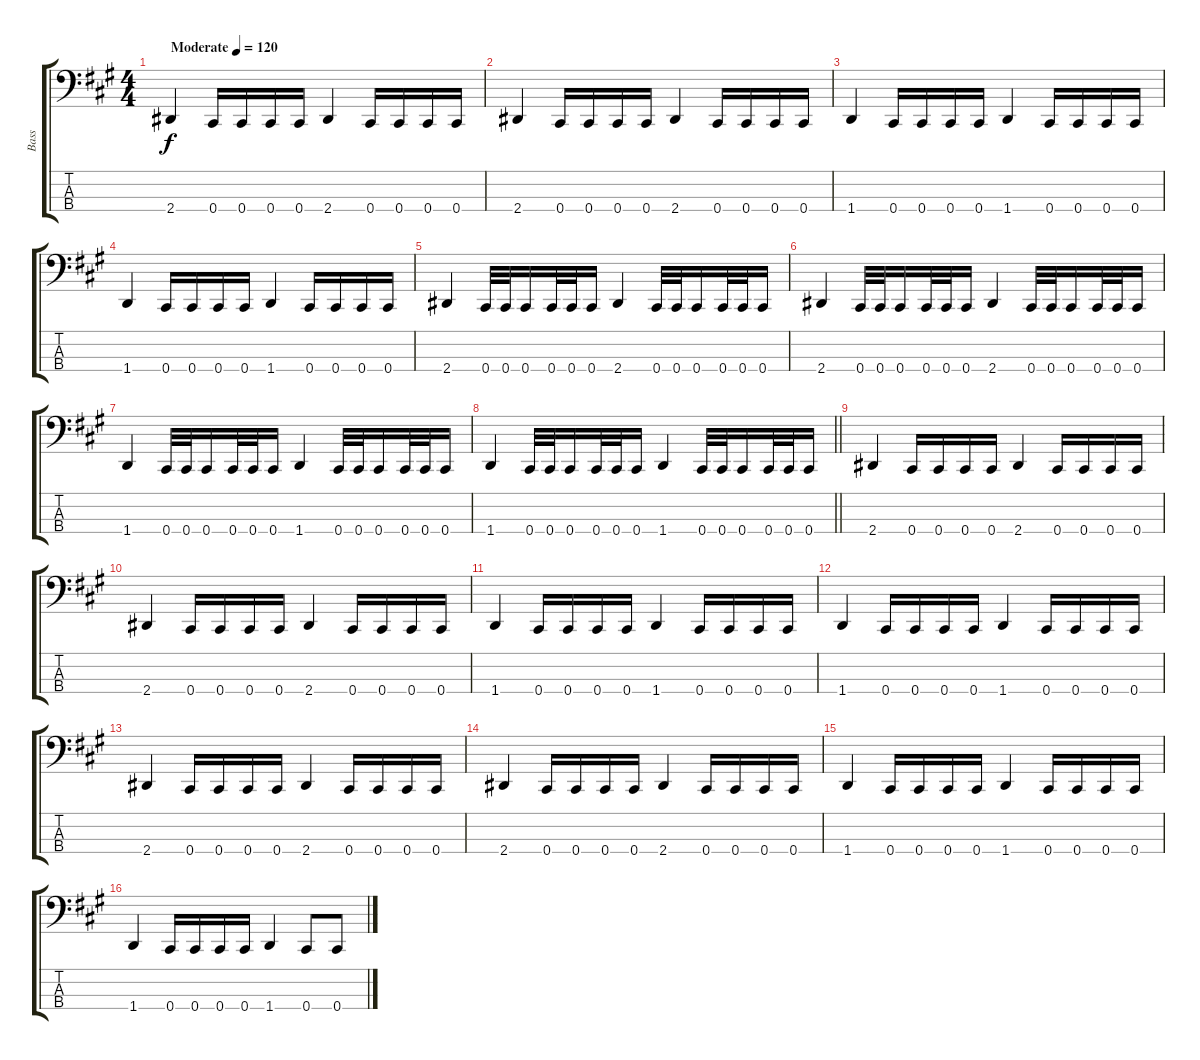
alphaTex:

\track ("Bass" "Bass") {instrument electricbassfinger}
\staff {score tabs}
\tuning (E2 B1 Gb1 Db1) {hide}
\ts (4 4)
\tempo (120 "Moderate")
\clef f4
\ks a
2.4.4{dy f instrument electricbassfinger} 0.4.16 0.4.16 0.4.16 0.4.16 2.4.4 0.4.16 0.4.16 0.4.16 0.4.16 |
2.4.4 0.4.16 0.4.16 0.4.16 0.4.16 2.4.4 0.4.16 0.4.16 0.4.16 0.4.16 |
1.4.4 0.4.16 0.4.16 0.4.16 0.4.16 1.4.4 0.4.16 0.4.16 0.4.16 0.4.16 |
1.4.4 0.4.16 0.4.16 0.4.16 0.4.16 1.4.4 0.4.16 0.4.16 0.4.16 0.4.16 |
2.4.4 0.4.32 0.4.32 0.4.16 0.4.32 0.4.32 0.4.16 2.4.4 0.4.32 0.4.32 0.4.16 0.4.32 0.4.32 0.4.16 |
2.4.4 0.4.32 0.4.32 0.4.16 0.4.32 0.4.32 0.4.16 2.4.4 0.4.32 0.4.32 0.4.16 0.4.32 0.4.32 0.4.16 |
1.4.4 0.4.32 0.4.32 0.4.16 0.4.32 0.4.32 0.4.16 1.4.4 0.4.32 0.4.32 0.4.16 0.4.32 0.4.32 0.4.16 |
\barLineRight lightlight
1.4.4 0.4.32 0.4.32 0.4.16 0.4.32 0.4.32 0.4.16 1.4.4 0.4.32 0.4.32 0.4.16 0.4.32 0.4.32 0.4.16 |
\section ("" "")
2.4.4 0.4.16 0.4.16 0.4.16 0.4.16 2.4.4 0.4.16 0.4.16 0.4.16 0.4.16 |
2.4.4 0.4.16 0.4.16 0.4.16 0.4.16 2.4.4 0.4.16 0.4.16 0.4.16 0.4.16 |
1.4.4 0.4.16 0.4.16 0.4.16 0.4.16 1.4.4 0.4.16 0.4.16 0.4.16 0.4.16 |
1.4.4 0.4.16 0.4.16 0.4.16 0.4.16 1.4.4 0.4.16 0.4.16 0.4.16 0.4.16 |
2.4.4 0.4.16 0.4.16 0.4.16 0.4.16 2.4.4 0.4.16 0.4.16 0.4.16 0.4.16 |
2.4.4 0.4.16 0.4.16 0.4.16 0.4.16 2.4.4 0.4.16 0.4.16 0.4.16 0.4.16 |
1.4.4 0.4.16 0.4.16 0.4.16 0.4.16 1.4.4 0.4.16 0.4.16 0.4.16 0.4.16 |
1.4.4 0.4.16 0.4.16 0.4.16 0.4.16 1.4.4 0.4.8 0.4.8
